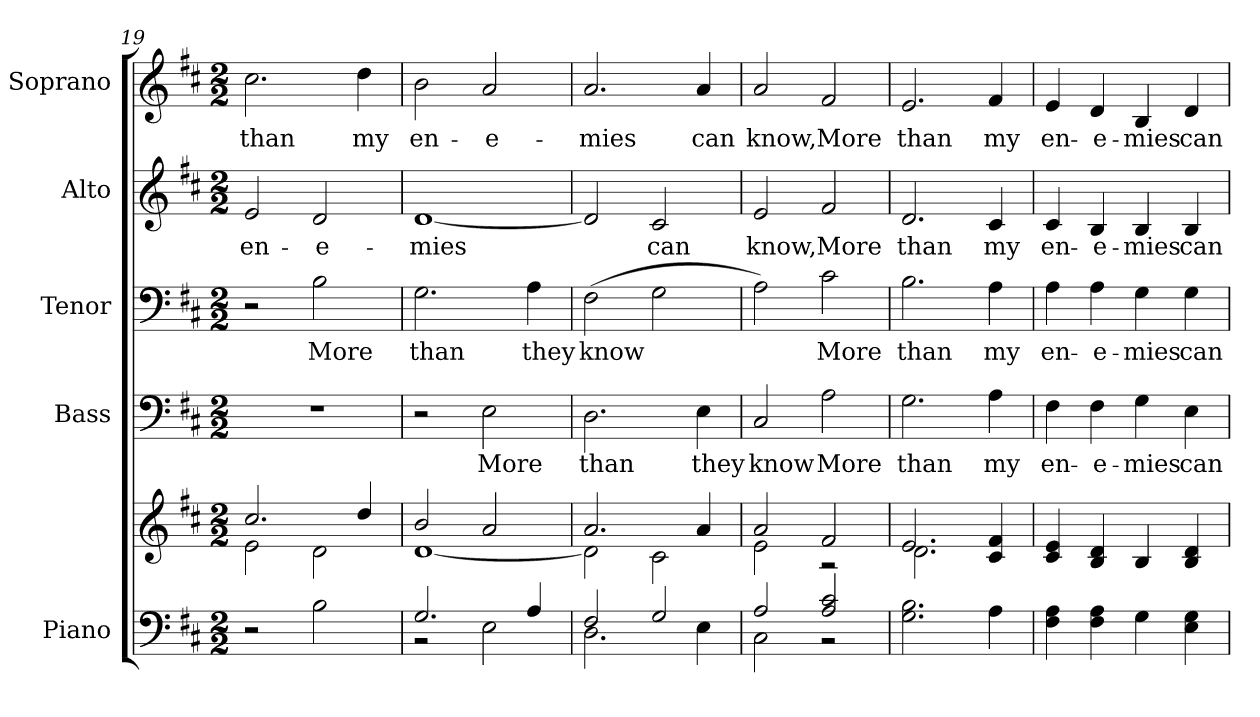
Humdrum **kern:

**kern	**kern	**kern	**text	**kern	**text	**kern	**text	**kern	**text
*part5	*part5	*part4	*part4	*part3	*part3	*part2	*part2	*part1	*part1
*staff6	*staff5	*staff4	*staff4	*staff3	*staff3	*staff2	*staff2	*staff1	*staff1
*I"Piano	*	*I"Bass	*	*I"Tenor	*	*I"Alto	*	*I"Soprano	*
*I'Pno.	*	*I'B.	*	*I'T.	*	*I'A.	*	*I'S.	*
!!LO:PB:g=z
*clefF4	*clefG2	*clefF4	*	*clefF4	*	*clefG2	*	*clefG2	*
*k[f#c#]	*k[f#c#]	*k[f#c#]	*	*k[f#c#]	*	*k[f#c#]	*	*k[f#c#]	*
*D:	*D:	*D:	*	*D:	*	*D:	*	*D:	*
*M2/2	*M2/2	*M2/2	*	*M2/2	*	*M2/2	*	*M2/2	*
=19	=19	=19	=19	=19	=19	=19	=19	=19	=19
*	*^	*	*	*	*	*	*	*	*
!	!	!	!	!	!	!	!	!LO:LY:b:color=#000000	!	!
!	!	!	!	!	!	!	!	!	!	!LO:LY:b:color=#000000
2r	2.cc#i/	2ei\	1r	.	2r	.	2ei/	en-	2.cc#i\	than
!	!	!	!	!	!	!LO:LY:b:color=#000000	!	!	!	!
!	!	!	!	!	!	!	!	!LO:LY:b:color=#000000	!	!
2Bi\	.	2di\	.	.	2Bi\	More	2di/	-e-	.	.
!	!	!	!	!	!	!	!	!	!	!LO:LY:b:color=#000000
.	4ddi/	.	.	.	.	.	.	.	4ddi\	my
=20	=20	=20	=20	=20	=20	=20	=20	=20	=20	=20
*^	*	*	*	*	*	*	*	*	*	*
!	!	!	!	!	!	!	!LO:LY:b:color=#000000	!	!	!	!
!	!	!	!	!	!	!	!	!	!LO:LY:b:color=#000000	!	!
!	!	!	!	!	!	!	!	!	!	!	!LO:LY:b:color=#000000
2.Gi/	2r	2bi/	[<1di	2r	.	2.Gi\	than	[<1di	-mies	2bi\	en-
!	!	!	!	!	!LO:LY:b:color=#000000	!	!	!	!	!	!
!	!	!	!	!	!	!	!	!	!	!	!LO:LY:b:color=#000000
.	2Ei\	2ai/	.	2Ei\	More	.	.	.	.	2ai/	-e-
!	!	!	!	!	!	!	!LO:LY:b:color=#000000	!	!	!	!
4Ai/	.	.	.	.	.	4Ai\	they	.	.	.	.
=21	=21	=21	=21	=21	=21	=21	=21	=21	=21	=21	=21
!	!	!	!	!	!LO:LY:b:color=#000000	!	!	!	!	!	!
!	!	!	!	!	!	!	!LO:LY:b:color=#000000	!	!	!	!
!	!	!	!	!	!	!	!	!	!	!	!LO:LY:b:color=#000000
2F#i/	2.Di\	2.ai/	2di\]	2.Di\	than	(2F#i\	know	2di/]	.	2.ai/	-mies
!	!	!	!	!	!	!	!	!	!LO:LY:b:color=#000000	!	!
2Gi/	.	.	2c#i\	.	.	2Gi\	.	2c#i/	can	.	.
!	!	!	!	!	!LO:LY:b:color=#000000	!	!	!	!	!	!
!	!	!	!	!	!	!	!	!	!	!	!LO:LY:b:color=#000000
.	4Ei\	4ai/	.	4Ei\	they	.	.	.	.	4ai/	can
=22	=22	=22	=22	=22	=22	=22	=22	=22	=22	=22	=22
!	!	!	!	!	!LO:LY:b:color=#000000	!	!	!	!	!	!
!	!	!	!	!	!	!	!	!	!LO:LY:b:color=#000000	!	!
!	!	!	!	!	!	!	!	!	!	!	!LO:LY:b:color=#000000
2Ai/	2C#i\	2ai/	2ei\	2C#i/	know	2Ai\)	.	2ei/	know,	2ai/	know,
!	!	!	!	!	!LO:LY:b:color=#000000	!	!	!	!	!	!
!	!	!	!	!	!	!	!LO:LY:b:color=#000000	!	!	!	!
!	!	!	!	!	!	!	!	!	!LO:LY:b:color=#000000	!	!
!	!	!	!	!	!	!	!	!	!	!	!LO:LY:b:color=#000000
2Ai/ 2c#i	2r	2f#i/	2r	2Ai\	More	2c#i\	More	2f#i/	More	2f#i/	More
*v	*v	*	*	*	*	*	*	*	*	*	*
=23	=23	=23	=23	=23	=23	=23	=23	=23	=23	=23
*^	*	*	*	*	*	*	*	*	*	*
!	!	!	!	!	!LO:LY:b:color=#000000	!	!	!	!	!	!
*v	*v	*	*	*	*	*	*	*	*	*	*
*^	*	*	*	*	*	*	*	*	*	*
!	!	!	!	!	!	!	!LO:LY:b:color=#000000	!	!	!	!
*v	*v	*	*	*	*	*	*	*	*	*	*
*^	*	*	*	*	*	*	*	*	*	*
!	!	!	!	!	!	!	!	!	!LO:LY:b:color=#000000	!	!
*v	*v	*	*	*	*	*	*	*	*	*	*
*^	*	*	*	*	*	*	*	*	*	*
!	!	!	!	!	!	!	!	!	!	!	!LO:LY:b:color=#000000
*v	*v	*	*	*	*	*	*	*	*	*	*
2.Gi\ 2.Bi	2.ei/	2.di\	2.Gi\	than	2.Bi\	than	2.di/	than	2.ei/	than
!	!	!	!	!LO:LY:b:color=#000000	!	!	!	!	!	!
!	!	!	!	!	!	!LO:LY:b:color=#000000	!	!	!	!
!	!	!	!	!	!	!	!	!LO:LY:b:color=#000000	!	!
!	!	!	!	!	!	!	!	!	!	!LO:LY:b:color=#000000
4Ai\	4c#i/ 4f#i	4ryy	4Ai\	my	4Ai\	my	4c#i/	my	4f#i/	my
*	*v	*v	*	*	*	*	*	*	*	*
=24	=24	=24	=24	=24	=24	=24	=24	=24	=24
*	*^	*	*	*	*	*	*	*	*
!	!	!	!	!LO:LY:b:color=#000000	!	!	!	!	!	!
*	*v	*v	*	*	*	*	*	*	*	*
*	*^	*	*	*	*	*	*	*	*
!	!	!	!	!	!	!LO:LY:b:color=#000000	!	!	!	!
*	*v	*v	*	*	*	*	*	*	*	*
*	*^	*	*	*	*	*	*	*	*
!	!	!	!	!	!	!	!	!LO:LY:b:color=#000000	!	!
*	*v	*v	*	*	*	*	*	*	*	*
*	*^	*	*	*	*	*	*	*	*
!	!	!	!	!	!	!	!	!	!	!LO:LY:b:color=#000000
*	*v	*v	*	*	*	*	*	*	*	*
4F#i\ 4Ai	4c#i/ 4ei	4F#i\	en-	4Ai\	en-	4c#i/	en-	4ei/	en-
!	!	!	!LO:LY:b:color=#000000	!	!	!	!	!	!
!	!	!	!	!	!LO:LY:b:color=#000000	!	!	!	!
!	!	!	!	!	!	!	!LO:LY:b:color=#000000	!	!
!	!	!	!	!	!	!	!	!	!LO:LY:b:color=#000000
4F#i\ 4Ai	4Bi/ 4di	4F#i\	-e-	4Ai\	-e-	4Bi/	-e-	4di/	-e-
!	!	!	!LO:LY:b:color=#000000	!	!	!	!	!	!
!	!	!	!	!	!LO:LY:b:color=#000000	!	!	!	!
!	!	!	!	!	!	!	!LO:LY:b:color=#000000	!	!
!	!	!	!	!	!	!	!	!	!LO:LY:b:color=#000000
4Gi\	4Bi/	4Gi\	-mies	4Gi\	-mies	4Bi/	-mies	4Bi/	-mies
!	!	!	!LO:LY:b:color=#000000	!	!	!	!	!	!
!	!	!	!	!	!LO:LY:b:color=#000000	!	!	!	!
!	!	!	!	!	!	!	!LO:LY:b:color=#000000	!	!
!	!	!	!	!	!	!	!	!	!LO:LY:b:color=#000000
4Ei\ 4Gi	4Bi/ 4di	4Ei\	can	4Gi\	can	4Bi/	can	4di/	can
=	=	=	=	=	=	=	=	=	=
*-	*-	*-	*-	*-	*-	*-	*-	*-	*-
